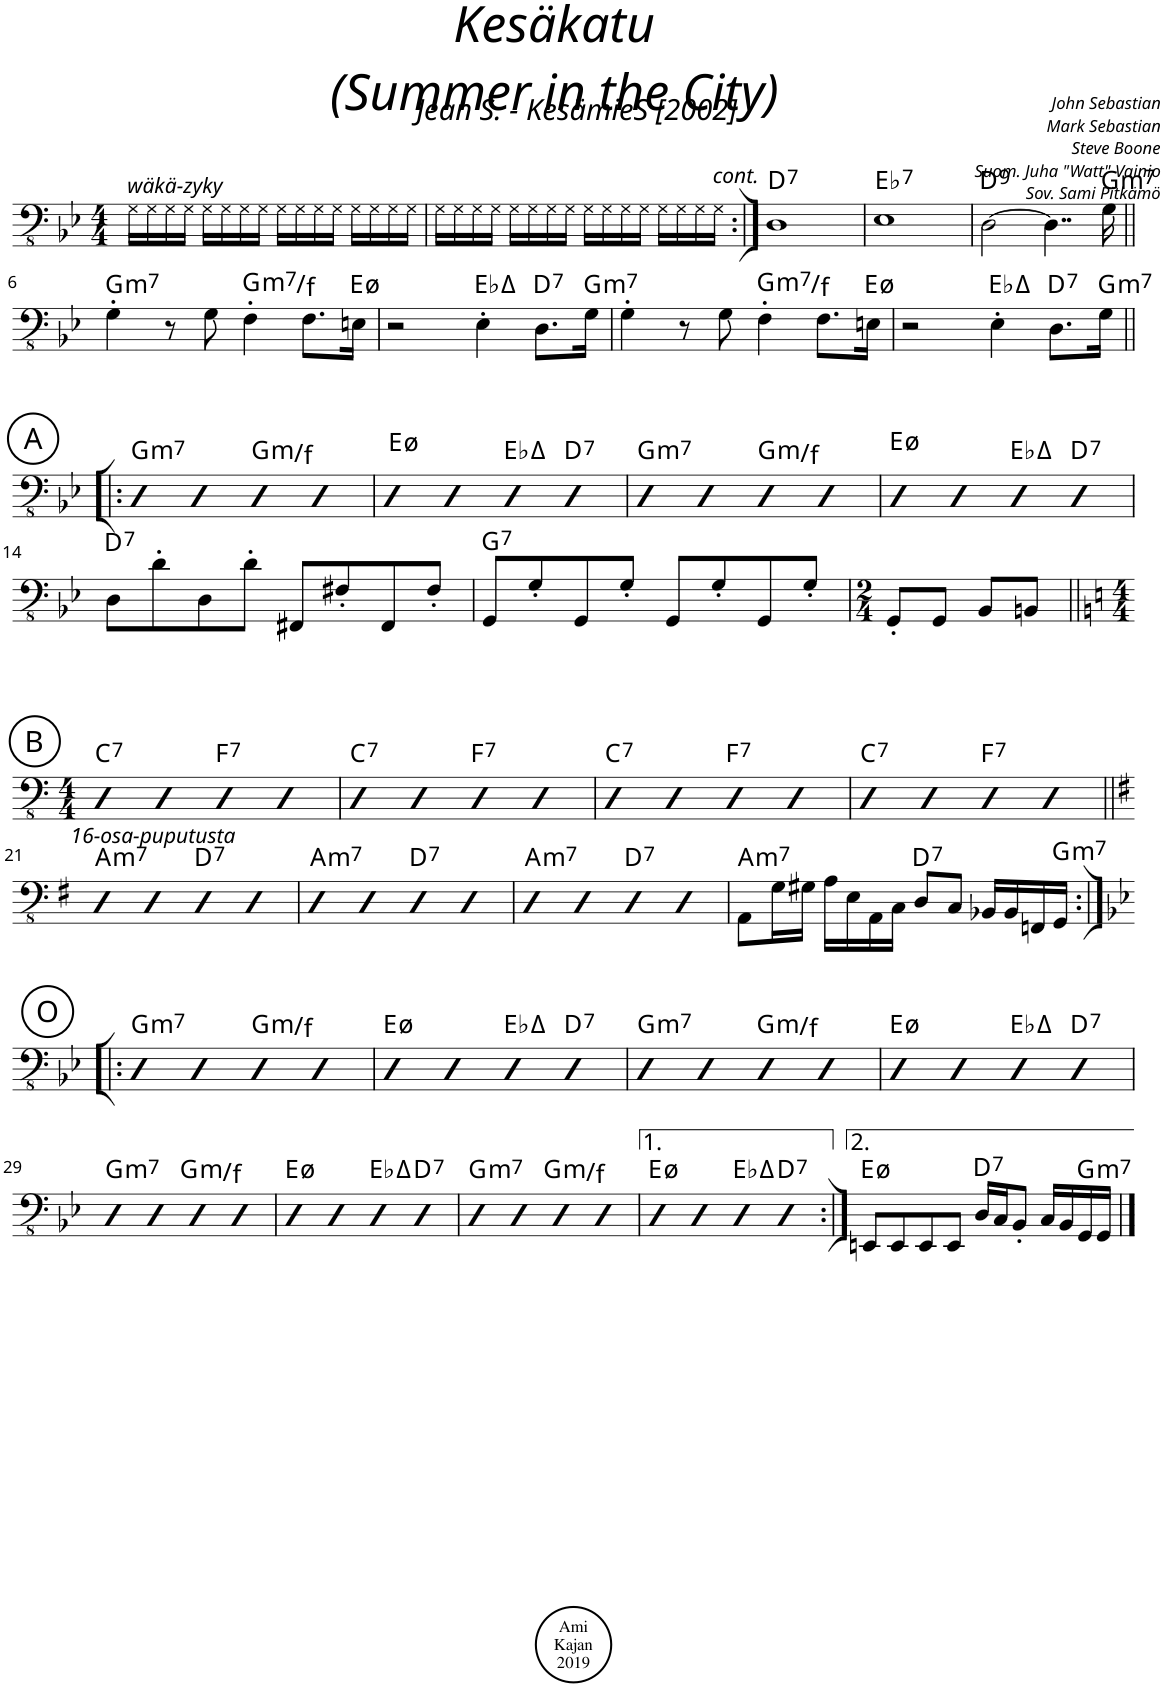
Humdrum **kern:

**kern	**harte
*part1	*part1
*staff1	*
*I"Acoustic Bass	*
*I'Bass	*
*clefFv4	*
*k[b-e-]	*
*M4/4	*
=1	=1
!LO:TX:a:i:t=wäkä-zyky	!
16GG!\LL	.
16GG!\	.
16GG!\	.
16GG!\JJ	.
16GG!\LL	.
16GG!\	.
16GG!\	.
16GG!\JJ	.
16GG!\LL	.
16GG!\	.
16GG!\	.
16GG!\JJ	.
16GG!\LL	.
16GG!\	.
16GG!\	.
16GG!\JJ	.
=2	=2
16GG!\LL	.
16GG!\	.
16GG!\	.
16GG!\JJ	.
16GG!\LL	.
16GG!\	.
16GG!\	.
16GG!\JJ	.
16GG!\LL	.
16GG!\	.
16GG!\	.
16GG!\JJ	.
16GG!\LL	.
16GG!\	.
16GG!\	.
!LO:TX:a:i:t=cont.	!
16GG!\JJ	.
=3:|!	=3:|!
!	!LO:H:kt=7
1DD	D:7
=4	=4
!	!LO:H:kt=7
1EE-	Eb:7
=5	=5
!	!LO:H:kt=9
[2DD\	D:9
4..DD\]	.
!	!LO:H:kt=m7
16GG\	G:min7
!!LO:LB:g=z
=6||	=6||
!	!LO:H:kt=m7
4GG'\	G:min7
8r	.
8GG\	.
!	!LO:H:kt=m7
4FF'\	G:min7/b7
8.FF\L	.
16EEn\Jk	E:hdim7
=7	=7
2r	.
4EE-'\	Eb:maj
!	!LO:H:kt=7
8.DD\L	D:7
!	!LO:H:kt=m7
16GG\Jk	G:min7
=8	=8
4GG'\	.
8r	.
8GG\	.
!	!LO:H:kt=m7
4FF'\	G:min7/b7
8.FF\L	.
16EEn\Jk	E:hdim7
=9	=9
2r	.
4EE-'\	Eb:maj
!	!LO:H:kt=7
8.DD\L	D:7
!	!LO:H:kt=m7
16GG\Jk	G:min7
!!LO:LB:g=z
!!LO:REH:place=s1:a:cj:enc=circle:fs=14:t=A
=10!|:	=10!|:
!	!LO:H:kt=m7
4AAA	G:min7
4AAA	.
!	!LO:H:kt=m
4AAA	G:min/b7
4AAA	.
=11	=11
4AAA	E:hdim7
4AAA	.
4AAA	Eb:maj
!	!LO:H:kt=7
4AAA	D:7
=12	=12
!	!LO:H:kt=m7
4AAA	G:min7
4AAA	.
!	!LO:H:kt=m
4AAA	G:min/b7
4AAA	.
=13	=13
4AAA	E:hdim7
4AAA	.
4AAA	Eb:maj
!	!LO:H:kt=7
4AAA	D:7
!!LO:LB:g=z
=14	=14
!	!LO:H:kt=7
8DD\L	D:7
8D'\	.
8DD\	.
8D'\J	.
8FFF#X/L	.
8FF#X'/	.
8FFF#/	.
8FF#'/J	.
=15	=15
!	!LO:H:kt=7
8GGG/L	G:7
8GG'/	.
8GGG/	.
8GG'/J	.
8GGG/L	.
8GG'/	.
8GGG/	.
8GG'/J	.
=16	=16
*M2/4	*
8GGG'/L	.
8GGG/J	.
8BBB-/L	.
8BBBn/J	.
!!LO:LB:g=z
!!LO:REH:place=s1:a:cj:enc=circle:fs=14:t=B
=17||	=17||
*k[]	*
*M4/4	*
!LO:TX:b:i:t=16-osa-puputusta	!LO:H:kt=7
4AAA	C:7
4AAA	.
!	!LO:H:kt=7
4AAA	F:7
4AAA	.
=18	=18
!	!LO:H:kt=7
4AAA	C:7
4AAA	.
!	!LO:H:kt=7
4AAA	F:7
4AAA	.
=19	=19
!	!LO:H:kt=7
4AAA	C:7
4AAA	.
!	!LO:H:kt=7
4AAA	F:7
4AAA	.
=20	=20
!	!LO:H:kt=7
4AAA	C:7
4AAA	.
!	!LO:H:kt=7
4AAA	F:7
4AAA	.
!!LO:LB:g=z
=21||	=21||
*k[f#]	*
!	!LO:H:kt=m7
4AAA	A:min7
4AAA	.
!	!LO:H:kt=7
4AAA	D:7
4AAA	.
=22	=22
!	!LO:H:kt=m7
4AAA	A:min7
4AAA	.
!	!LO:H:kt=7
4AAA	D:7
4AAA	.
=23	=23
!	!LO:H:kt=m7
4AAA	A:min7
4AAA	.
!	!LO:H:kt=7
4AAA	D:7
4AAA	.
=24	=24
!	!LO:H:kt=m7
8AAA\L	A:min7
16GG\L	.
16GG#X\JJ	.
16AA\LL	.
16EE\	.
16AAA\	.
16CC\JJ	.
!	!LO:H:kt=7
8DD/L	D:7
8CC/J	.
16BBB-X/LL	.
16BBB-/	.
16FFFn/	.
!	!LO:H:kt=m7
16GGG/JJ	G:min7
!!LO:LB:g=z
!!LO:REH:place=s1:a:cj:enc=circle:fs=14:t=O
=25:|!|:	=25:|!|:
*k[b-e-]	*
!	!LO:H:kt=m7
4AAA	G:min7
4AAA	.
!	!LO:H:kt=m
4AAA	G:min/b7
4AAA	.
=26	=26
4AAA	E:hdim7
4AAA	.
4AAA	Eb:maj
!	!LO:H:kt=7
4AAA	D:7
=27	=27
!	!LO:H:kt=m7
4AAA	G:min7
4AAA	.
!	!LO:H:kt=m
4AAA	G:min/b7
4AAA	.
=28	=28
4AAA	E:hdim7
4AAA	.
4AAA	Eb:maj
!	!LO:H:kt=7
4AAA	D:7
!!LO:LB:g=z
=29	=29
!	!LO:H:kt=m7
4AAA	G:min7
4AAA	.
!	!LO:H:kt=m
4AAA	G:min/b7
4AAA	.
=30	=30
4AAA	E:hdim7
4AAA	.
4AAA	Eb:maj
!	!LO:H:kt=7
4AAA	D:7
=31	=31
!	!LO:H:kt=m7
4AAA	G:min7
4AAA	.
!	!LO:H:kt=m
4AAA	G:min/b7
4AAA	.
=32	=32
4AAA	E:hdim7
4AAA	.
4AAA	Eb:maj
!	!LO:H:kt=7
4AAA	D:7
=33:|!	=33:|!
8EEEn/L	E:hdim7
8EEE/	.
8EEE/	.
8EEE/J	.
!	!LO:H:kt=7
16DD/LL	D:7
16CC/J	.
8BBB-'/J	.
16CC/LL	.
16BBB-/	.
!	!LO:H:kt=m7
16GGG/	G:min7
16GGG/JJ	.
==	==
*-	*-
